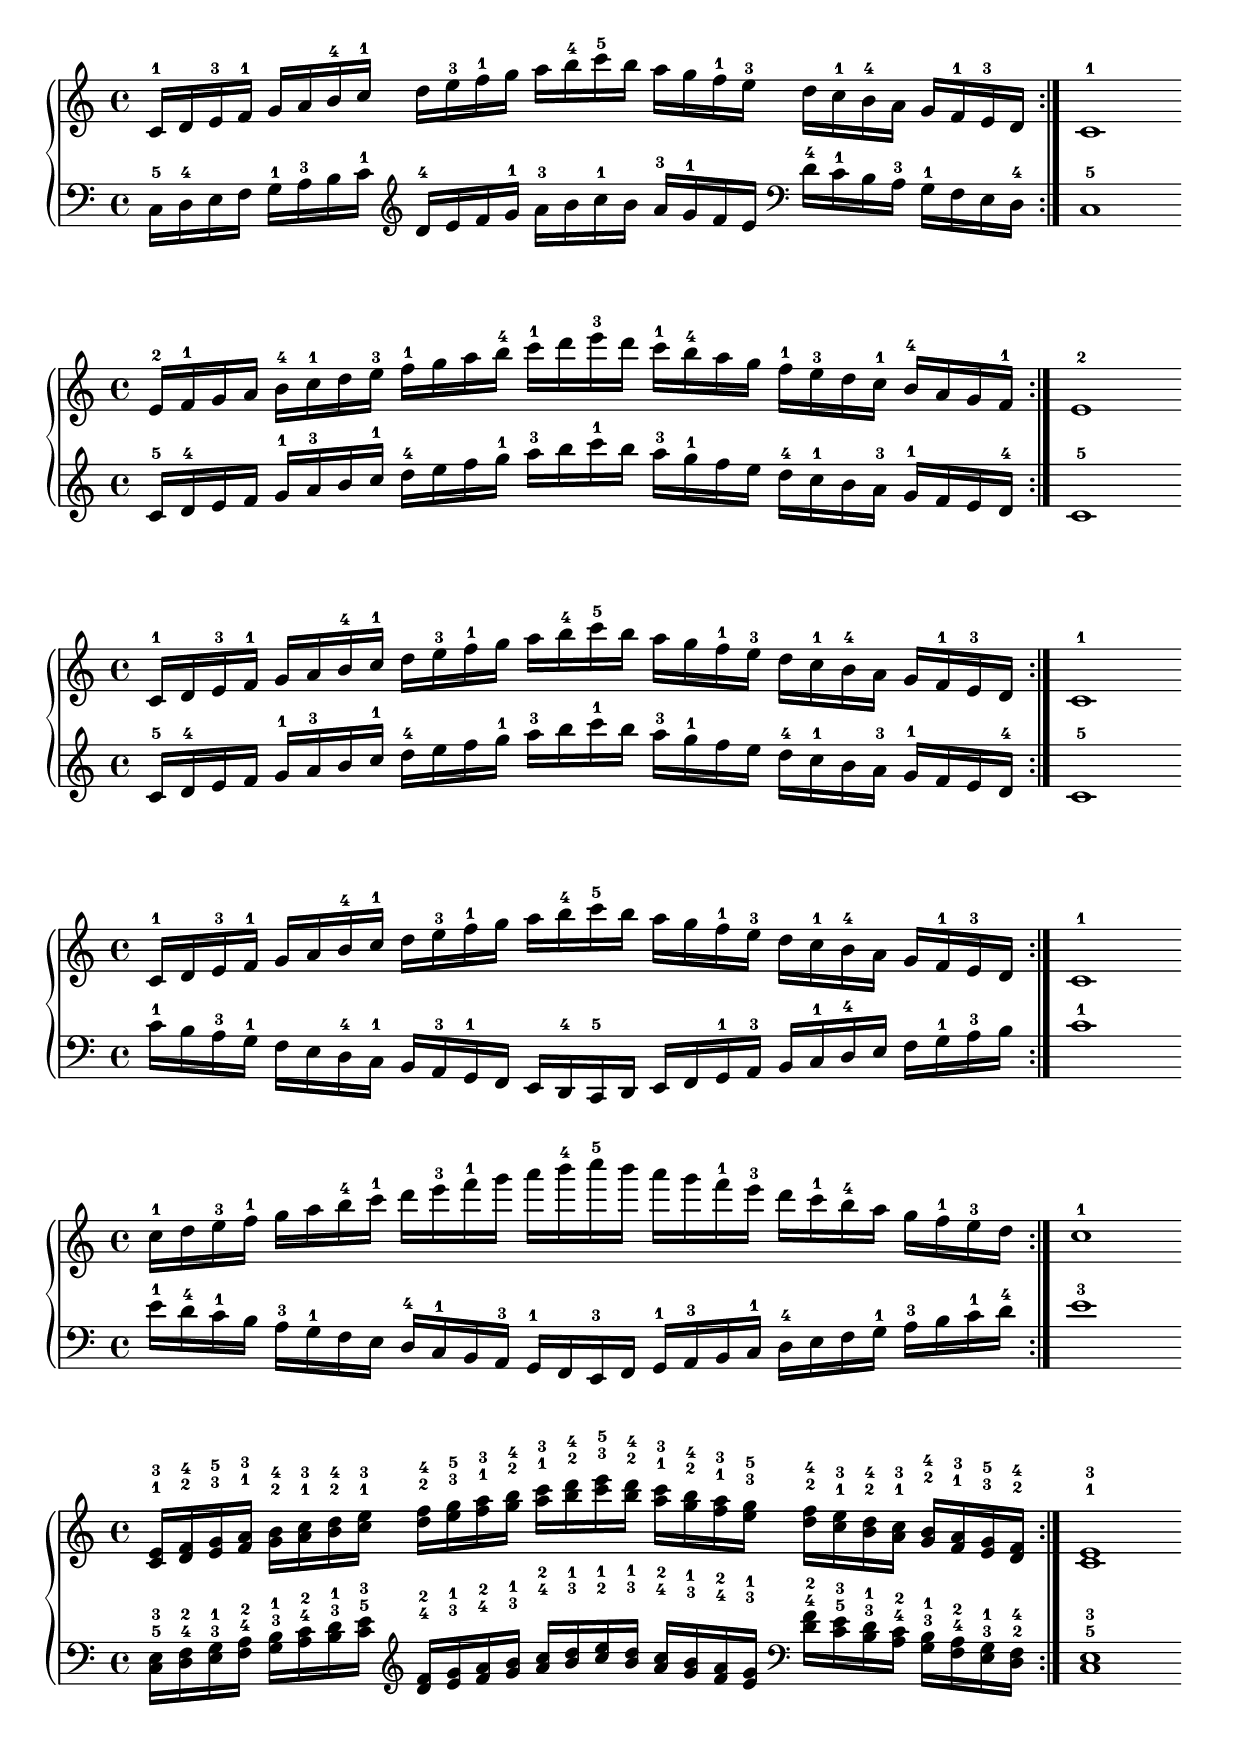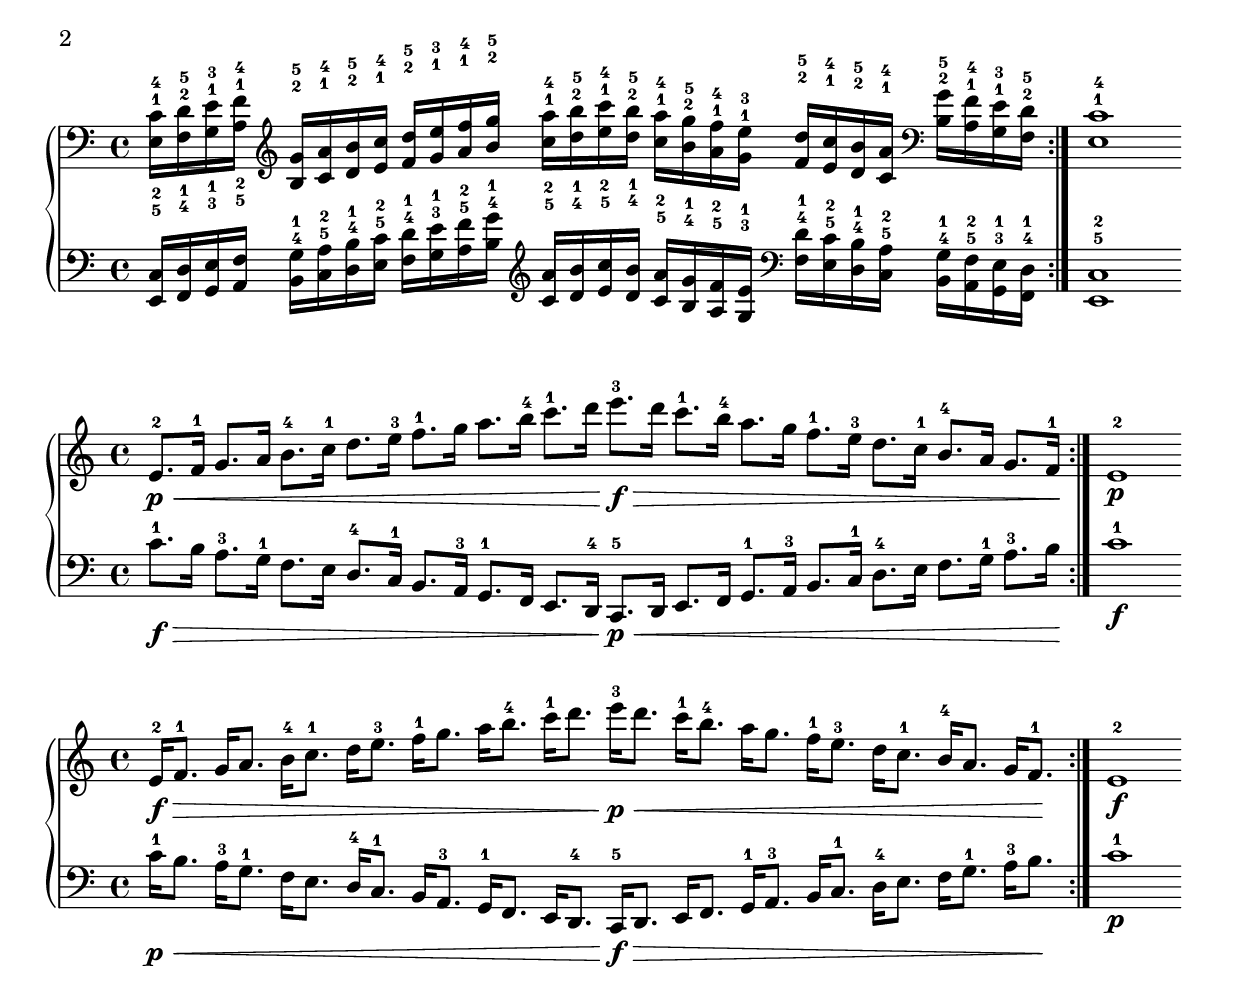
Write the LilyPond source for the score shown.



\paper {
ragged-right = ##f
indent = 0.0\mm
printallheaders=##t

}

\version "2.10.23"

voiceone =

\relative c' {
  \key c \major
  \cadenzaOn

  \repeat volta 2 {
    c16-1[ d e-3 f-1]
    g[ a b-4 c-1] 
    d[ e-3 f-1 g] 
    a[ b-4 c-5 b]
    a[ g f-1 e-3]
    d[ c-1 b-4 a]
    g[ f-1 e-3 d] 
}
  c1-1 \bar ".|"

 
}

voicetwo =
\relative c{
   \clef "bass"
   \key c \major
   \cadenzaOn

   c16-5[ d-4 e f]
   g-1[ a-3 b c-1]
   \clef "treble" d-4[ e f g-1]
   a-3[ b c-1 b]
   a-3[ g-1 f e]
   \clef "bass" d-4[ c-1 b a-3]
   g-1[ f e d-4]

  c1-5
 
}

\score {
 
   \context PianoStaff 
 <<
      \context Staff = "one" <<  \voiceone >>
      \context Staff = "two" <<  \voicetwo >>
   >>
   
   \layout { }
   \midi  { }

\header{
   title             = "Gamme de Do Majeur de base"
}

}

%%%%%%%%%%%%%%%%%%%%%%%%%%%%%%%%%%%%
%%%%%%%%%%%%%%%%%%%%%%%%%%%%%%%%%%%%


voiceone =

\relative c' {
  \key c \major
  \cadenzaOn
  \repeat volta 2 {
    e16-2[ f-1 g a]
    b-4[ c-1 d e-3]
    f-1[ g a b-4]
    c-1[ d e-3 d]
    c-1[ b-4 a g]
    f-1[ e-3 d c-1]
    b-4[ a g f-1] 
}
  e1-2 \bar ".|"

 
}

voicetwo =
\relative c'{
   \clef "treble"
   \key c \major
   \cadenzaOn

   c16-5[ d-4 e f]
   g-1[ a-3 b c-1]
   d-4[ e f g-1]
   a-3[ b c-1 b]
   a-3[ g-1 f e]
   d-4[ c-1 b a-3]
   g-1[ f e d-4]

  c1-5
 
}

\score {
 
   \context PianoStaff
  <<
      \context Staff = "one" << \voiceone >>
      \context Staff = "two" << \voicetwo >>
   >>
   
   \layout { }
   \midi  { }

\header{
   title             = "Gamme de Do Majeur décalée d'une tierce"
}

}

%%%%%%%%%%%%%%%%%%%%%%%%%%%%%%%%%%%%
%%%%%%%%%%%%%%%%%%%%%%%%%%%%%%%%%%%%


voiceone =

\relative c' {
  \key c \major
  \cadenzaOn

  \repeat volta 2 {
    c16-1[ d e-3 f-1]
    g[ a b-4 c-1] 
    d[ e-3 f-1 g] 
    a[ b-4 c-5 b]
    a[ g f-1 e-3]
    d[ c-1 b-4 a]
    g[ f-1 e-3 d] 
}
  c1-1 \bar ".|"

 
}

yvoicetwo =
\relative c{
   \clef "bass"
   \key c \major
   \cadenzaOn

   e16-3[ f g-1 a-3]
   b[ c-1 d-4 e]
   \clef "treble" f[ g-1 a-3 b]
   c-1[ d-4 e-3 d-4]
   c-1[ b a-3 g-1]
   f[ e d-4 c-1]
   \clef "bass" b[ a-3 g-1 f]

  e1-3
 
}

\score {
 
   \context PianoStaff <<
      \context Staff = "one" <<  \voiceone >>
      \context Staff = "two" <<  \voicetwo >>
   >>
   
   \layout { }
   \midi  { }

\header{
   title             = "Gamme de Do Majeur décalée d'une sixte"
}

}

%%%%%%%%%%%%%%%%%%%%%%%%%%%%%%%%%%%%
%%%%%%%%%%%%%%%%%%%%%%%%%%%%%%%%%%%%



voiceone =

\relative c' {
  \key c \major
  \cadenzaOn
  \repeat volta 2 {
    c16-1[ d e-3 f-1]
    g[ a b-4 c-1] 
    d[ e-3 f-1 g] 
    a[ b-4 c-5 b]
    a[ g f-1 e-3]
    d[ c-1 b-4 a]
    g[ f-1 e-3 d] 
}
  c1-1 \bar ".|"

 
}

voicetwo =
\relative c'{
   \clef "bass"
   \key c \major
   \cadenzaOn

   c16-1[ b a-3 g-1]
   f[ e d-4 c-1]
   b[ a-3 g-1 f]
   e[ d-4 c-5 d]
   e[ f g-1 a-3]
   b[ c-1 d-4 e]
   f[ g-1 a-3 b]

  c1-1
 
}

\score {
 
   \context PianoStaff <<
      \context Staff = "one" <<  \voiceone >>
      \context Staff = "two" <<  \voicetwo >>
   >>
   
   \layout { }
   \midi  { }

\header{
   title             = "Gamme de Do Majeur par mouvement contraire"
}

}

%%%%%%%%%%%%%%%%%%%%%%%%%%%%%%%%%%%%
%%%%%%%%%%%%%%%%%%%%%%%%%%%%%%%%%%%%


voiceone =

\relative c'' {
  \key c \major
  \cadenzaOn

  \repeat volta 2 {
    c16-1[ d e-3 f-1]
    g[ a b-4 c-1] 
    d[ e-3 f-1 g] 
    a[ b-4 c-5 b]
    a[ g f-1 e-3]
    d[ c-1 b-4 a]
    g[ f-1 e-3 d] 
}
  c1-1 \bar ".|"

 
}

voicetwo =
\relative c'{
   \clef "bass"
   \key c \major
   \cadenzaOn

   e16-1[ d-4 c-1 b]
   a-3[ g-1 f e]
   d-4[ c-1 b a-3]
   g-1[ f e-3 f]
   g-1[ a-3 b c-1]
   d-4[ e f g-1]
   a-3[ b c-1 d-4]
   
   e1-3
 
}

\score {
 
   \context PianoStaff <<
      \context Staff = "one" <<  \voiceone >>
      \context Staff = "two" <<  \voicetwo >>
   >>
   
   \layout { }
   \midi  { }

\header{
   title             = "Gamme de Do Majeur à la sixte par mouvement contraire"
}

}

%%%%%%%%%%%%%%%%%%%%%%%%%%%%%%%%%%%%
%%%%%%%%%%%%%%%%%%%%%%%%%%%%%%%%%%%%


voiceone =

\relative c' {
  \key c \major
  \cadenzaOn

  \repeat volta 2 {
\set fingeringOrientations = #'(up)
 \override Fingering #'extra-offset = #'(0 . 1)
    <c-1 e-3>16[ <d-2 f-4> <e-3 g-5> <f-1 a-3>]
    <g-2 b-4>[ <a-1 c-3> <b-2 d-4> <c-1 e-3>] 
    <d-2 f-4>[ <e-3 g-5> <f-1 a-3> <g-2 b-4>] 
    <a-1 c-3>[ <b-2 d-4> <c-3 e-5> <b-2 d-4>]
    <a-1 c-3>[ <g-2 b-4> <f-1 a-3> <e-3 g-5>]
    <d-2 f-4>[ <c-1 e-3> <b-2 d-4> <a-1 c-3>]
    <g-2 b-4>[ <f-1 a-3> <e-3 g-5> <d-2 f-4>] 
}
  <c-1 e-3>1 \bar ".|"

 
}

voicetwo =
\relative c{
   \clef "bass"
   \key c \major
   \cadenzaOn
   \set fingeringOrientations = #'(up)
  <c-5 e-3>16[ <d-4 f-2> <e-3 g-1> <f-4 a-2>]
  <g-3 b-1>[ <a-4 c-2> <b-3 d-1> <c-5 e-3>] 
  \override Fingering #'extra-offset = #'(0 . 1.5)
  \clef "treble" <d-4 f-2>[ <e-3 g-1> <f-4 a-2> <g-3 b-1>]
  \stemUp \override Fingering #'extra-offset = #'(0 . 2)
  <a-4 c-2>[ <b-3 d-1> <c-2 e-1> <b-3 d-1>]
  <a-4 c-2>[ <g-3 b-1> <f-4 a-2> <e-3 g-1>]
\stemDown \override Fingering #'extra-offset = #'(0 . 0)
   \clef "bass" <d-4 f-2>[ <c-5 e-3> <b-3 d-1> <a-4 c-2>]
   <g-3 b-1>[ <f-4 a-2> <e-3 g-1> <d-2 f-4>] 

  <c-5 e-3>1
 
}

\score {
 
   \context PianoStaff <<
      \context Staff = "one" <<  \voiceone >>
      \context Staff = "two" <<  \voicetwo >>
   >>
   
   \layout { }
   \midi  { }

\header{
   title             = "Gamme de Do Majeur doublée à la tierce"
}

}

voiceone =

\relative c {
  \key c \major
  \cadenzaOn
  \clef "bass"
  \repeat volta 2 {
   \set fingeringOrientations = #'(up)
   <e-1 c'-4>16[ <f-2 d'-5> <g-1 e'-3> <a-1 f'-4>]
   \clef "treble" \stemUp  
   \override Fingering #'extra-offset = #'(0 . 1.6)
   <b-2 g'-5>[ <c-1 a'-4> <d-2 b'-5> <e-1 c'-4>] 
   \override Fingering #'extra-offset = #'(0 . 2.2)
   <f-2 d'-5>[ <g-1 e'-3> <a-1 f'-4> <b-2 g'-5>]
   \stemNeutral     \override Fingering #'extra-offset = #'(0 . 0)
   <c-1 a'-4>[ <d-2 b'-5> <e-1 c'-4> <d-2 b'-5>]
   <c-1 a'-4>[ <b-2 g'-5> <a-1 f'-4> <g-1 e'-3>]
   \override Fingering #'extra-offset = #'(0 . 1.5)
   <f-2 d'-5>[ <e-1 c'-4> <d-2 b'-5> <c-1 a'-4>]
   \clef "bass"  \override Fingering #'extra-offset = #'(0 . 0)
   <b-2 g'-5>[ <a-1 f'-4> <g-1 e'-3> <f-2 d'-5>] 
}
    <e-1 c'-4>1 \bar ".|"

 
}

voicetwo =
\relative c,{
   \clef "bass"
   \key c \major
   \cadenzaOn
   \set fingeringOrientations = #'(up)
   \override Fingering #'extra-offset = #'(0 . 1.5)
   <e-5 c'-2>16[ <f-4 d'-1> <g-3 e'-1> <a-5 f'-2>]
   \override Fingering #'extra-offset = #'(0 . 0)
   <b-4 g'-1>[ <c-5 a'-2> <d-4 b'-1> <e-5 c'-2>] 
   <f-4 d'-1>[ <g-3 e'-1> <a-5 f'-2> <b-4 g'-1>] 
   \clef "treble"  \override Fingering #'extra-offset = #'(0 . 1.6)
   <c-5 a'-2>[ <d-4 b'-1> <e-5 c'-2> <d-4 b'-1>]
   \override Fingering #'extra-offset = #'(0 . 1)
   <c-5 a'-2>[ <b-4 g'-1> <a-5 f'-2> <g-3 e'-1>]
   \override Fingering #'extra-offset = #'(0 . 0)
   \clef "bass" \stemDown
   <f-4 d'-1>[ <e-5 c'-2> <d-4 b'-1> <c-5 a'-2>]
   <b-4 g'-1>[ <a-5 f'-2> <g-3 e'-1> <f-4 d'-1>] 

    <e-5 c'-2>1 \bar ".|"
}


\score {
 
   \context PianoStaff <<
      \context Staff = "one" <<  \voiceone >>
      \context Staff = "two" <<  \voicetwo >>
   >>
   
   
   \layout { }
   \midi  { }

\header{
   title             = "Gamme de Do Majeur doublée à la sixte"
}

}


%%%%%%%%%%%%%%%%%%%%%%%%%%%%%%%%%%%%
%%%%%%%%%%%%%%%%%%%%%%%%%%%%%%%%%%%%



voiceone =

\relative c' {
  \key c \major
  \cadenzaOn
  \repeat volta 2 {
    e8.-2\p\<[ f16-1] g8.[ a16]
    b8.-4[ c16-1] d8.[ e16-3]
    f8.-1[ g16] a8.[ b16-4]
    c8.-1[ d16] e8.-3\!\f\>[ d16]
    c8.-1[ b16-4] a8.[ g16]
    f8.-1[ e16-3] d8.[ c16-1]
    b8.-4[ a16] g8.[ f16-1]\! 
}
  e1-2\p \bar ".|"

 
}

voicetwo =
\relative c'{
   \clef "bass"
   \key c \major
   \cadenzaOn

   c8.-1\f\>[ b16] a8.-3[ g16-1]
   f8.[ e16] d8.-4[ c16-1]
   b8.[ a16-3] g8.-1[ f16]
   e8.[ d16-4] c8.-5\!\p\<[ d16]
   e8.[ f16] g8.-1[ a16-3]
   b8.[ c16-1] d8.-4[ e16]
   f8.[ g16-1] a8.-3[ b16\!]

  c1-1\f
 
}

\score {
 
   \context PianoStaff\with{
 \override VerticalAlignment #'forced-distance = #18
}
  <<
      \context Staff = "one" << \voiceone >>
      \context Staff = "two" << \voicetwo >>
   >>
   
   \layout { }
   \midi  { }

\header{
   title             = "Gamme de Do Majeur croche pointée double"
}

}


%%%%%%%%%%%%%%%%%%%%%%%
%%%%%%%%%%%%%%%%%%%%%%%



voiceone =

\relative c' {
  \key c \major
  \cadenzaOn
  \repeat volta 2 {
    e16-2\f\>[ f8.-1] g16[ a8.]
    b16-4[ c8.-1] d16[ e8.-3]
    f16-1[ g8.] a16[ b8.-4]
    c16-1[ d8.] e16-3\!\p\<[ d8.]
    c16-1[ b8.-4] a16[ g8.]
    f16-1[ e8.-3] d16[ c8.-1]
    b16-4[ a8.] g16[ f8.-1]\! 
}
  e1-2\f \bar ".|"

 
}

voicetwo =
\relative c'{
   \clef "bass"
   \key c \major
   \cadenzaOn

   c16-1\p\<[ b8.] a16-3[ g8.-1]
   f16[ e8.] d16-4[ c8.-1]
   b16[ a8.-3] g16-1[ f8.]
   e16[ d8.-4] c16-5\!\f\>[ d8.]
   e16[ f8.] g16-1[ a8.-3]
   b16[ c8.-1] d16-4[ e8.]
   f16[ g8.-1] a16-3[ b8.\!]

  c1-1\p
 
}

\score {
 
   \context PianoStaff\with{
 \override VerticalAlignment #'forced-distance = #18
}
  <<
      \context Staff = "one" << \voiceone >>
      \context Staff = "two" << \voicetwo >>
   >>
   
   \layout { }
   \midi  { }

\header{
   title             = "Gamme de Do Majeur double croche pointée"
}

}
